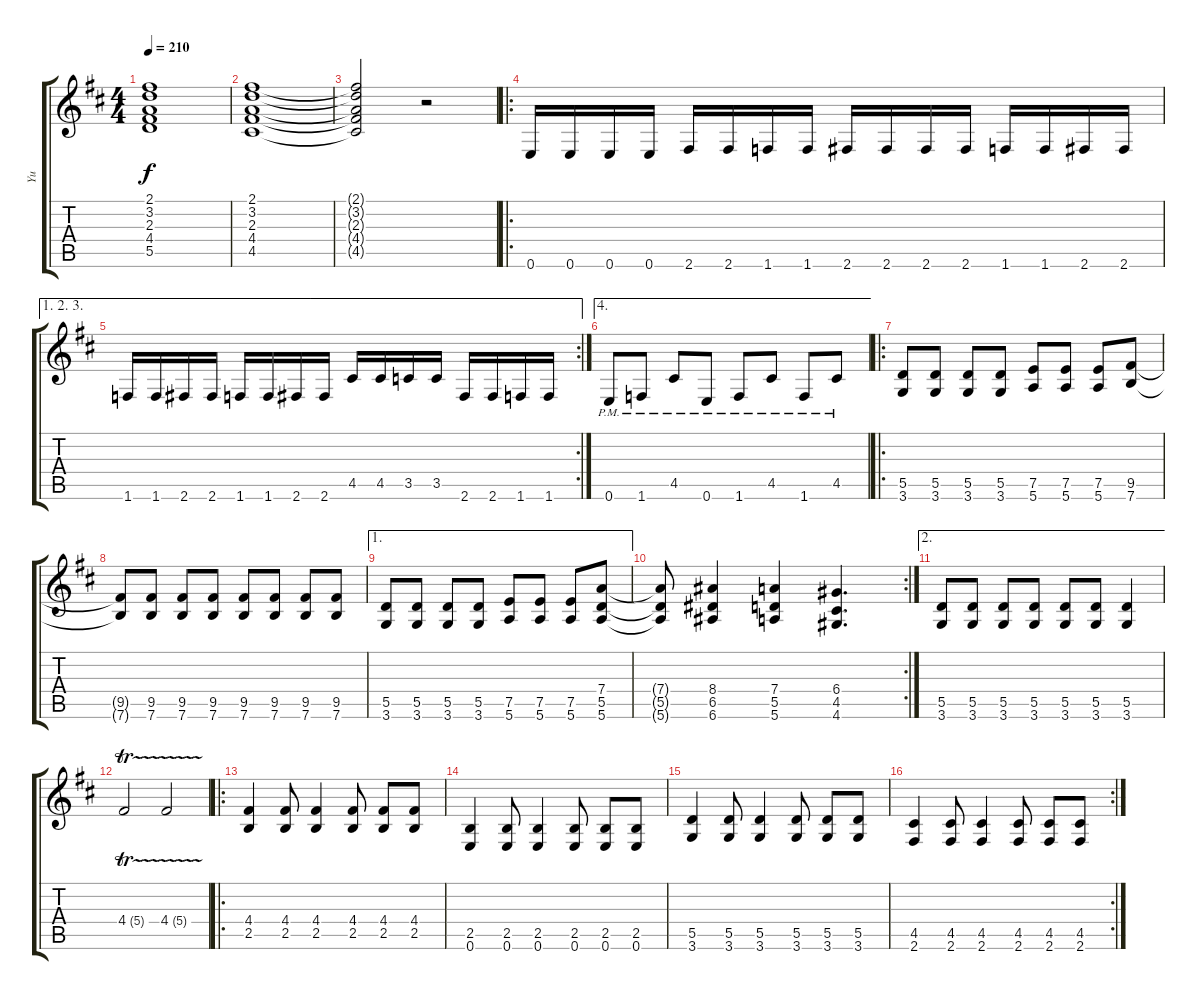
\track ("Yu" "Yu") {instrument overdrivenguitar}
\staff {score tabs}
\tuning (E4 B3 G3 D3 A2 E2) {hide}
\ts (4 4)
\tempo 210
\clef g2
\ks d
(2.1{t} 3.2{t} 2.3{t} 4.4{t} 5.5{t}).1{dy f} |
(2.1 3.2 2.3 4.4 4.5).1 |
(2.1{t} 3.2{t} 2.3{t} 4.4{t} 4.5{t}).2 r.2 |
\ro
0.6.16 0.6.16 0.6.16 0.6.16 2.6.16 2.6.16 1.6.16 1.6.16 2.6.16 2.6.16 2.6.16 2.6.16 1.6.16 1.6.16 2.6.16 2.6.16 |
\ae (1 2 3)
\rc 2
1.6.16 1.6.16 2.6.16 2.6.16 1.6.16 1.6.16 2.6.16 2.6.16 4.5.16 4.5.16 3.5.16 3.5.16 2.6.16 2.6.16 1.6.16 1.6.16 |
\ae 4
0.6{pm}.8 1.6{pm}.8 4.5{pm}.8 0.6{pm}.8 1.6{pm}.8 4.5{pm}.8 1.6{pm}.8 4.5{pm}.8 |
\ro
(5.5 3.6).8 (5.5 3.6).8 (5.5 3.6).8 (5.5 3.6).8 (7.5 5.6).8 (7.5 5.6).8 (7.5 5.6).8 (9.5 7.6).8 |
(9.5{t} 7.6{t}).8 (9.5 7.6).8 (9.5 7.6).8 (9.5 7.6).8 (9.5 7.6).8 (9.5 7.6).8 (9.5 7.6).8 (9.5 7.6).8 |
\ae 1
(5.5 3.6).8 (5.5 3.6).8 (5.5 3.6).8 (5.5 3.6).8 (7.5 5.6).8 (7.5 5.6).8 (7.5 5.6).8 (7.4 5.5 5.6).8 |
\rc 2
(7.4{t} 5.5{t} 5.6{t}).8 (8.4 6.5 6.6).4 (7.4 5.5 5.6).4 (6.4 4.5 4.6).4{d} |
\ae 2
(5.5 3.6).8 (5.5 3.6).8 (5.5 3.6).8 (5.5 3.6).8 (5.5 3.6).8 (5.5 3.6).8 (5.5 3.6).4 |
4.4{tr (5 16)}.2 4.4{tr (5 16)}.2 |
\ro
(4.4 2.5).4 (4.4 2.5).8 (4.4 2.5).4 (4.4 2.5).8 (4.4 2.5).8 (4.4 2.5).8 |
(2.5 0.6).4 (2.5 0.6).8 (2.5 0.6).4 (2.5 0.6).8 (2.5 0.6).8 (2.5 0.6).8 |
(5.5 3.6).4 (5.5 3.6).8 (5.5 3.6).4 (5.5 3.6).8 (5.5 3.6).8 (5.5 3.6).8 |
\rc 2
(4.5 2.6).4 (4.5 2.6).8 (4.5 2.6).4 (4.5 2.6).8 (4.5 2.6).8 (4.5 2.6).8
